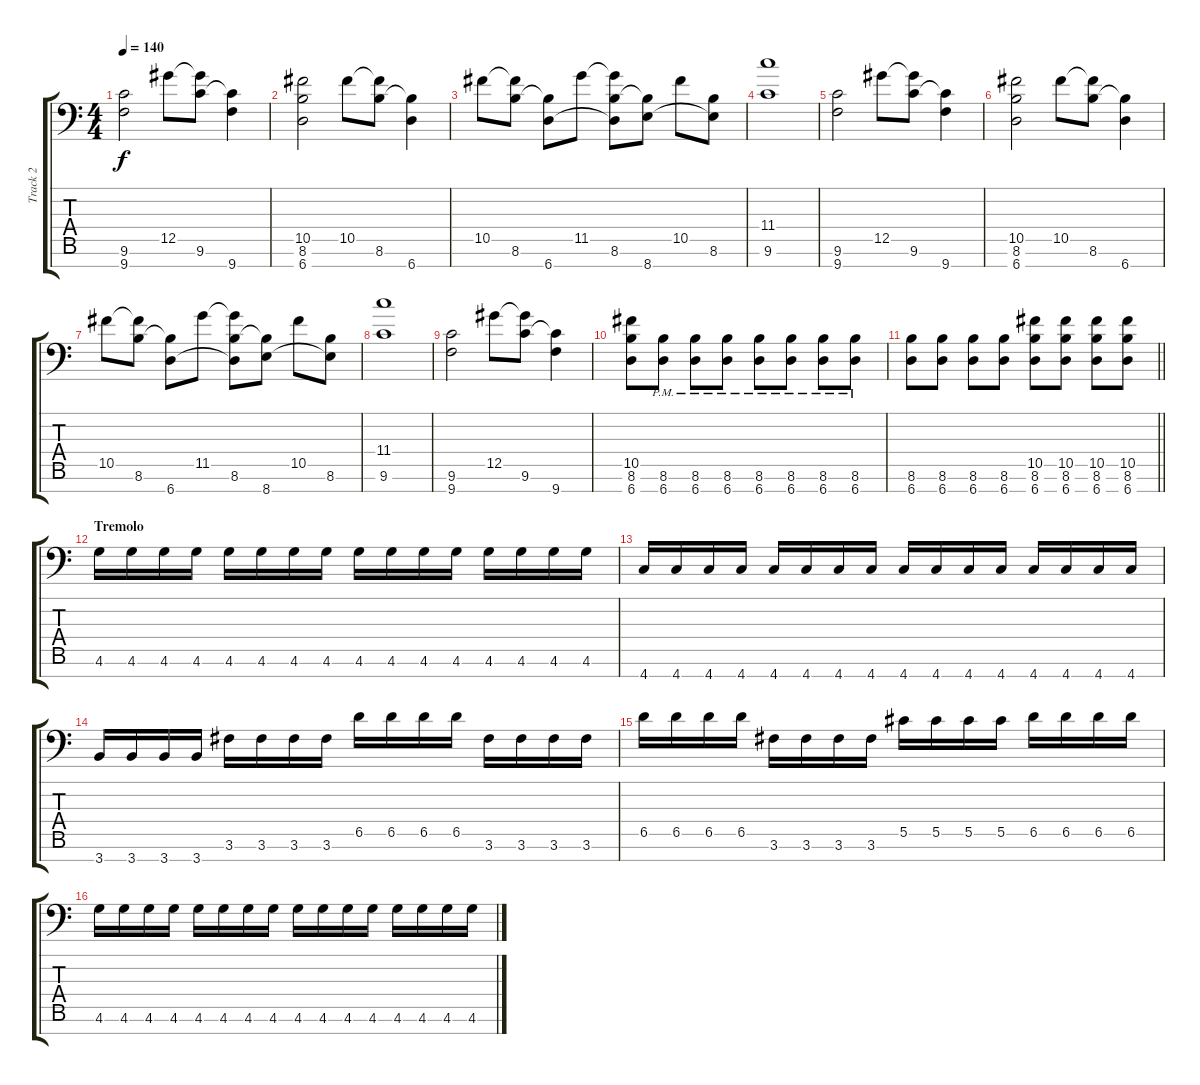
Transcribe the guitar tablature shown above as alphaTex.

\track ("Track 2" "Track 2") {instrument overdrivenguitar}
\staff {score tabs}
\tuning (Eb4 Bb3 Gb3 Db3 Ab2 Eb2 Ab1) {hide}
\ts (4 4)
\tempo 140
\clef f4
\ks c
(9.6 9.7).2{dy f} 12.5.8 (12.5{t} 9.6).8 (9.6{t} 9.7).4 |
(10.5 8.6 6.7).2 10.5.8 (10.5{t} 8.6).8 (8.6{t} 6.7).4 |
10.5.8 (10.5{t} 8.6).8 (8.6{t} 6.7).8 11.5.8 (11.5{t} 8.6 6.7{t}).8 (8.6{t} 8.7).8 10.5.8 (8.6 8.7{t}).8 |
(11.4 9.6).1 |
(9.6 9.7).2 12.5.8 (12.5{t} 9.6).8 (9.6{t} 9.7).4 |
(10.5 8.6 6.7).2 10.5.8 (10.5{t} 8.6).8 (8.6{t} 6.7).4 |
10.5.8 (10.5{t} 8.6).8 (8.6{t} 6.7).8 11.5.8 (11.5{t} 8.6 6.7{t}).8 (8.6{t} 8.7).8 10.5.8 (8.6 8.7{t}).8 |
(11.4 9.6).1 |
(9.6 9.7).2 12.5.8 (12.5{t} 9.6).8 (9.6{t} 9.7).4 |
(10.5 8.6 6.7).8 (8.6{pm} 6.7{pm}).8 (8.6{pm} 6.7{pm}).8 (8.6{pm} 6.7{pm}).8 (8.6{pm} 6.7{pm}).8 (8.6{pm} 6.7{pm}).8 (8.6{pm} 6.7{pm}).8 (8.6{pm} 6.7{pm}).8 |
\barLineRight lightlight
(8.6 6.7).8 (8.6 6.7).8 (8.6 6.7).8 (8.6 6.7).8 (10.5 8.6 6.7).8 (10.5 8.6 6.7).8 (10.5 8.6 6.7).8 (10.5 8.6 6.7).8 |
\section ("" "Tremolo")
4.6.16{volume 16} 4.6.16 4.6.16 4.6.16 4.6.16 4.6.16 4.6.16 4.6.16 4.6.16 4.6.16 4.6.16 4.6.16 4.6.16 4.6.16 4.6.16 4.6.16 |
4.7.16 4.7.16 4.7.16 4.7.16 4.7.16 4.7.16 4.7.16 4.7.16 4.7.16 4.7.16 4.7.16 4.7.16 4.7.16 4.7.16 4.7.16 4.7.16 |
3.7.16 3.7.16 3.7.16 3.7.16 3.6.16 3.6.16 3.6.16 3.6.16 6.5.16 6.5.16 6.5.16 6.5.16 3.6.16 3.6.16 3.6.16 3.6.16 |
6.5.16 6.5.16 6.5.16 6.5.16 3.6.16 3.6.16 3.6.16 3.6.16 5.5.16 5.5.16 5.5.16 5.5.16 6.5.16 6.5.16 6.5.16 6.5.16 |
4.6.16 4.6.16 4.6.16 4.6.16 4.6.16 4.6.16 4.6.16 4.6.16 4.6.16 4.6.16 4.6.16 4.6.16 4.6.16 4.6.16 4.6.16 4.6.16
